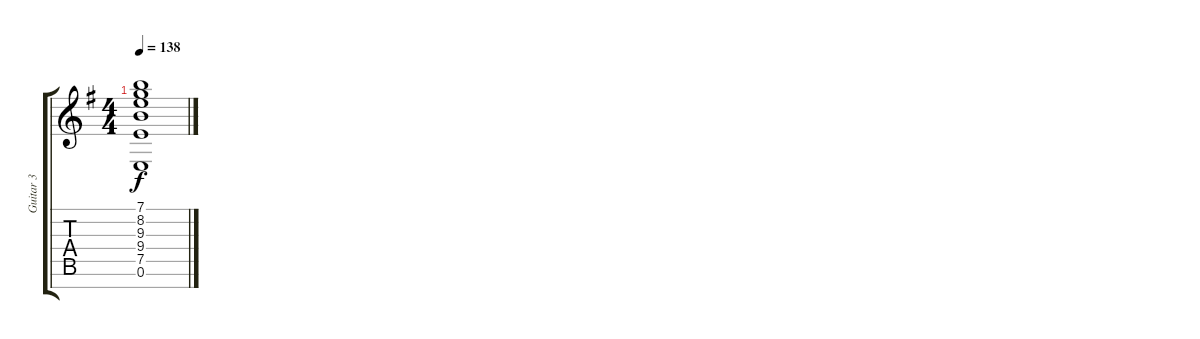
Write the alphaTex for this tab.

\track ("Guitar 3" "Guitar 3") {instrument distortionguitar}
\staff {score tabs}
\tuning (E4 B3 G3 D3 A2 E2 B1) {hide}
\ts (4 4)
\tempo 138
\clef g2
\ks eminor
(7.1{t} 8.2{t} 9.3{t} 9.4{t} 7.5{t} 0.6{t}).1{dy f}
